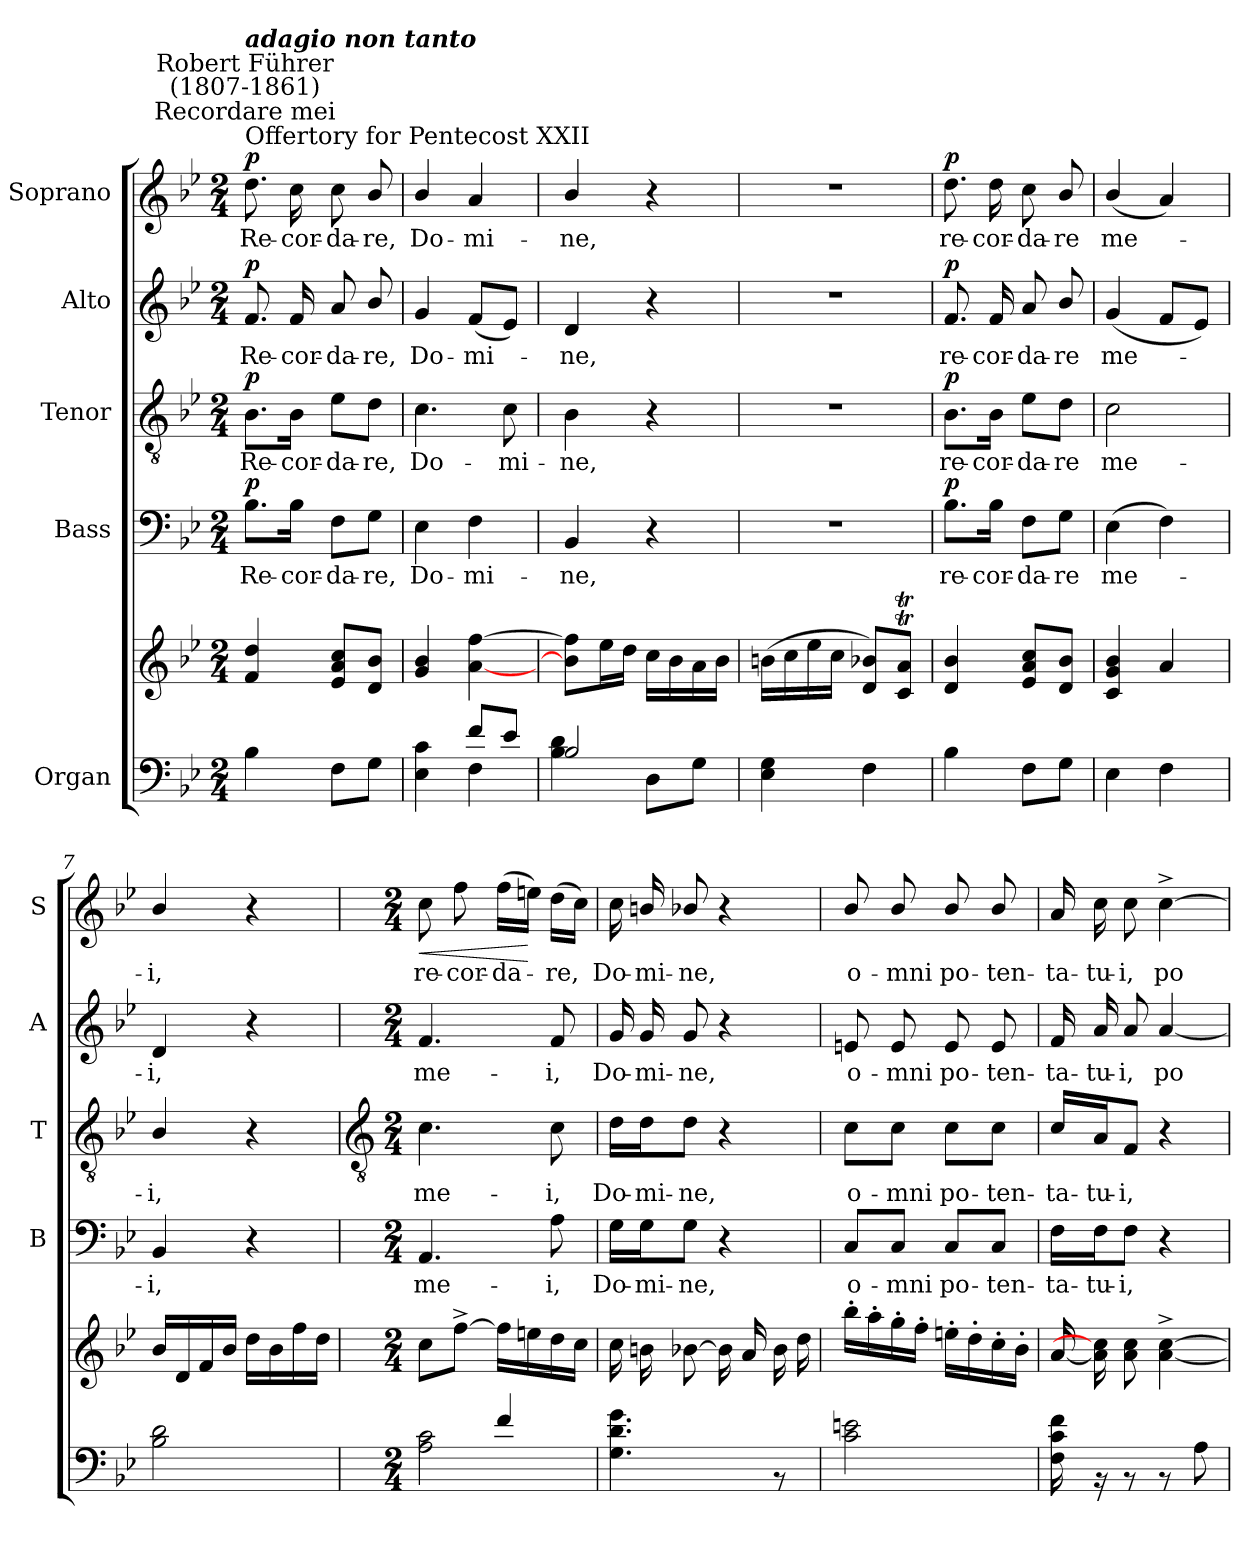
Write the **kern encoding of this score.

**kern	**kern	**kern	**text	**dynam	**kern	**text	**dynam	**kern	**text	**dynam	**kern	**text	**dynam
*part5	*part5	*part4	*part4	*part4	*part3	*part3	*part3	*part2	*part2	*part2	*part1	*part1	*part1
*staff6	*staff5	*staff4	*staff4	*staff4	*staff3	*staff3	*staff3	*staff2	*staff2	*staff2	*staff1	*staff1	*staff1
*I"Organ	*	*I"Bass	*	*	*I"Tenor	*	*	*I"Alto	*	*	*I"Soprano	*	*
*	*	*I'B	*	*	*I'T	*	*	*I'A	*	*	*I'S	*	*
*clefF4	*clefG2	*clefF4	*	*	*clefGv2	*	*	*clefG2	*	*	*clefG2	*	*
*k[b-e-]	*k[b-e-]	*k[b-e-]	*	*	*k[b-e-]	*	*	*k[b-e-]	*	*	*k[b-e-]	*	*
*B-:	*B-:	*B-:	*	*	*B-:	*	*	*B-:	*	*	*B-:	*	*
*M2/4	*M2/4	*M2/4	*	*	*M2/4	*	*	*M2/4	*	*	*M2/4	*	*
=1	=1	=1	=1	=1	=1	=1	=1	=1	=1	=1	=1	=1	=1
*^	*	*	*	*	*	*	*	*	*	*	*	*	*
!	!	!	!	!	!	!	!	!	!	!	!	!LO:TX:a:t=Offertory for Pentecost XXII	!	!
!	!	!	!	!	!	!	!	!	!	!	!	!LO:TX:a:cj:t=Recordare mei	!	!
!	!	!	!	!	!	!	!	!	!	!	!	!LO:TX:a:cj:t=Robert Führer\n(1807-1861)	!	!
!	!	!	!	!	!	!	!	!	!	!	!	!LO:TX:a:Bi:t=adagio non tanto	!	!
!	!	!	!	!LO:LY:b	!LO:DY:b	!	!LO:LY:b	!LO:DY:b	!	!LO:LY:b	!LO:DY:b	!	!LO:LY:b	!LO:DY:b
2ryy	4B-\	4f 4dd	8.B-\L	Re-	p	8.B-\L	Re-	p	8.f	Re-	p	8.dd	Re-	p
!	!	!	!	!LO:LY:b	!	!	!LO:LY:b	!	!	!LO:LY:b	!	!	!LO:LY:b	!
.	.	.	16B-\Jk	-cor-	.	16B-\Jk	-cor-	.	16f	-cor-	.	16cc	-cor-	.
!	!	!	!	!LO:LY:b	!	!	!LO:LY:b	!	!	!LO:LY:b	!	!	!LO:LY:b	!
.	8F\L	8e- 8a 8ccL	8F\L	-da-	.	8e-\L	-da-	.	8a	-da-	.	8cc	-da-	.
!	!	!	!	!LO:LY:b	!	!	!LO:LY:b	!	!	!LO:LY:b	!	!	!LO:LY:b	!
.	8G\J	8d 8b-J	8G\J	-re,	.	8d\J	-re,	.	8b-/	-re,	.	8b-/	-re,	.
=2	=2	=2	=2	=2	=2	=2	=2	=2	=2	=2	=2	=2	=2	=2
!	!	!	!	!LO:LY:b	!	!	!LO:LY:b	!	!	!LO:LY:b	!	!	!LO:LY:b	!
4ryy	4E-\ 4c\	4g 4b-	4E-	Do-	.	4.c	Do-	.	4g	Do-	.	4b-/	Do-	.
!	!	!	!	!LO:LY:b	!	!	!	!	!	!LO:LY:b	!	!	!LO:LY:b	!
8f/L	4F\	[4a [4ff	4F	-mi-	.	.	.	.	(<8fL	-mi-	.	4a	-mi-	.
!	!	!	!	!	!	!	!LO:LY:b	!	!	!	!	!	!	!
8e-/J	.	.	.	.	.	8c	-mi-	.	8e-J)	.	.	.	.	.
=3	=3	=3	=3	=3	=3	=3	=3	=3	=3	=3	=3	=3	=3	=3
!	!	!	!	!LO:LY:b	!	!	!LO:LY:b	!	!	!LO:LY:b	!	!	!LO:LY:b	!
2B-/	4B-\ 4d\	8b-] 8ff]L	4BB-	-ne,	.	4B-	-ne,	.	4d	ne,	.	4b-/	-ne,	.
.	.	16ee-L	.	.	.	.	.	.	.	.	.	.	.	.
.	.	16ddJJ	.	.	.	.	.	.	.	.	.	.	.	.
.	8D\L	16ccLL	4r	.	.	4r	.	.	4r	.	.	4r	.	.
.	.	16b-	.	.	.	.	.	.	.	.	.	.	.	.
.	8G\J	16a	.	.	.	.	.	.	.	.	.	.	.	.
.	.	16b-JJ	.	.	.	.	.	.	.	.	.	.	.	.
=4	=4	=4	=4	=4	=4	=4	=4	=4	=4	=4	=4	=4	=4	=4
!LO:N:vis=1	!	!	!LO:N:vis=1	!	!	!LO:N:vis=1	!	!	!LO:N:vis=1	!	!	!LO:N:vis=1	!	!
2ryy	4E-\ 4G\	(>16bnLL	2r	.	.	2r	.	.	2r	.	.	2r	.	.
.	.	16cc	.	.	.	.	.	.	.	.	.	.	.	.
.	.	16ee-	.	.	.	.	.	.	.	.	.	.	.	.
.	.	16ccJJ	.	.	.	.	.	.	.	.	.	.	.	.
.	4F\	8d 8b-XL)	.	.	.	.	.	.	.	.	.	.	.	.
.	.	8cT 8aTJ	.	.	.	.	.	.	.	.	.	.	.	.
=5	=5	=5	=5	=5	=5	=5	=5	=5	=5	=5	=5	=5	=5	=5
!	!	!	!	!LO:LY:b	!LO:DY:b	!	!LO:LY:b	!LO:DY:b	!	!LO:LY:b	!LO:DY:b	!	!LO:LY:b	!LO:DY:b
4ryy	4B-\	4d 4b-	8.B-\L	re-	p	8.B-\L	re-	p	8.f	re-	p	8.dd	re-	p
!	!	!	!	!LO:LY:b	!	!	!LO:LY:b	!	!	!LO:LY:b	!	!	!LO:LY:b	!
.	.	.	16B-\Jk	-cor-	.	16B-\Jk	-cor-	.	16f	-cor-	.	16dd	-cor-	.
!	!	!	!	!LO:LY:b	!	!	!LO:LY:b	!	!	!LO:LY:b	!	!	!LO:LY:b	!
4ryy	8F\L	8e- 8a 8ccL	8F\L	-da-	.	8e-\L	-da-	.	8a	-da-	.	8cc	-da-	.
!	!	!	!	!LO:LY:b	!	!	!LO:LY:b	!	!	!LO:LY:b	!	!	!LO:LY:b	!
.	8G\J	8d 8b-J	8G\J	-re	.	8d\J	-re	.	8b-/	-re	.	8b-/	-re	.
=6	=6	=6	=6	=6	=6	=6	=6	=6	=6	=6	=6	=6	=6	=6
!	!	!	!	!LO:LY:b	!	!	!LO:LY:b	!	!	!LO:LY:b	!	!	!LO:LY:b	!
2ryy	4E-\	4c/ 4g/ 4b-/	(>4E-	me-	.	2c	me-	.	(<4g	me-	.	(<4b-/	me-	.
.	4F\	4a	4F)	.	.	.	.	.	8fL	.	.	4a)	.	.
.	.	.	.	.	.	.	.	.	8e-J)	.	.	.	.	.
=7	=7	=7	=7	=7	=7	=7	=7	=7	=7	=7	=7	=7	=7	=7
!	!	!	!	!LO:LY:b	!	!	!LO:LY:b	!	!	!LO:LY:b	!	!	!LO:LY:b	!
2ryy	2B-\ 2d\	16b-LL	4BB-	i,	.	4B-/	-i,	.	4d	i,	.	4b-/	i,	.
.	.	16d	.	.	.	.	.	.	.	.	.	.	.	.
.	.	16f	.	.	.	.	.	.	.	.	.	.	.	.
.	.	16b-JJ	.	.	.	.	.	.	.	.	.	.	.	.
.	.	16ddLL	4r	.	.	4r	.	.	4r	.	.	4r	.	.
.	.	16b-	.	.	.	.	.	.	.	.	.	.	.	.
.	.	16ff	.	.	.	.	.	.	.	.	.	.	.	.
.	.	16ddJJ	.	.	.	.	.	.	.	.	.	.	.	.
!!LO:LB:g=z
=8	=8	=8	=8	=8	=8	=8	=8	=8	=8	=8	=8	=8	=8	=8
*	*	*	*	*	*	*clefGv2	*	*	*	*	*	*	*	*
*M2/4	*	*M2/4	*M2/4	*	*	*M2/4	*	*	*M2/4	*	*	*M2/4	*	*
!	!	!	!	!LO:LY:b	!	!	!LO:LY:b	!	!	!LO:LY:b	!	!	!LO:LY:b	!LO:HP:b
4ryy	2A\ 2c\	8ccL	4.AA	me-	.	4.c	me-	.	4.f	me-	.	8cc	re-	<
!	!	!	!	!	!	!	!	!	!	!	!	!	!LO:LY:b	!
.	.	[8ff^J	.	.	.	.	.	.	.	.	.	8ff	-cor-	.
!	!	!	!	!	!	!	!	!	!	!	!	!	!LO:LY:b	!
4f/	.	16ffLL]	.	.	.	.	.	.	.	.	.	(>16ffLL	-da-	.
.	.	16een	.	.	.	.	.	.	.	.	.	16eenJJ)	.	[
!	!	!	!	!LO:LY:b	!	!	!LO:LY:b	!	!	!LO:LY:b	!	!	!LO:LY:b	!
.	.	16dd	8A	-i,	.	8c	-i,	.	8f	-i,	.	(>16ddLL	re,	.
.	.	16ccJJ	.	.	.	.	.	.	.	.	.	16ccJJ)	.	.
=9	=9	=9	=9	=9	=9	=9	=9	=9	=9	=9	=9	=9	=9	=9
!LO:N:vis=1	!	!	!	!LO:LY:b	!	!	!LO:LY:b	!	!	!LO:LY:b	!	!	!LO:LY:b	!
2ryy	4.G\ 4.d\ 4.g\	16ccLL	16G\LL	Do-	.	16d\LL	Do-	.	16g	Do-	.	16cc	Do-	.
!	!	!	!	!LO:LY:b	!	!	!LO:LY:b	!	!	!LO:LY:b	!	!	!LO:LY:b	!
.	.	16bn	16G\J	-mi-	.	16d\J	-mi-	.	16g	-mi-	.	16bn/	-mi-	.
!	!	!	!	!LO:LY:b	!	!	!LO:LY:b	!	!	!LO:LY:b	!	!	!LO:LY:b	!
.	.	[8b-XJ	8G\J	-ne,	.	8d\J	-ne,	.	8g	-ne,	.	8b-X/	-ne,	.
.	.	16b-LL]	4r	.	.	4r	.	.	4r	.	.	4r	.	.
.	.	16a	.	.	.	.	.	.	.	.	.	.	.	.
.	8r	16b-	.	.	.	.	.	.	.	.	.	.	.	.
.	.	16ddJJ	.	.	.	.	.	.	.	.	.	.	.	.
=10	=10	=10	=10	=10	=10	=10	=10	=10	=10	=10	=10	=10	=10	=10
!LO:N:vis=1	!	!	!	!LO:LY:b	!	!	!LO:LY:b	!	!	!LO:LY:b	!	!	!LO:LY:b	!
2ryy	2c\ 2en\	16bb-'LL	8C/L	o-	.	8c\L	o-	.	8en	o-	.	8b-/	o-	.
.	.	16aa'	.	.	.	.	.	.	.	.	.	.	.	.
!	!	!	!	!LO:LY:b	!	!	!LO:LY:b	!	!	!LO:LY:b	!	!	!LO:LY:b	!
.	.	16gg'	8C/J	-mni	.	8c\J	-mni	.	8e	-mni	.	8b-/	-mni	.
.	.	16ff'JJ	.	.	.	.	.	.	.	.	.	.	.	.
!	!	!	!	!LO:LY:b	!	!	!LO:LY:b	!	!	!LO:LY:b	!	!	!LO:LY:b	!
.	.	16een'LL	8C/L	po-	.	8c\L	po-	.	8e	po-	.	8b-/	po-	.
.	.	16dd'	.	.	.	.	.	.	.	.	.	.	.	.
!	!	!	!	!LO:LY:b	!	!	!LO:LY:b	!	!	!LO:LY:b	!	!	!LO:LY:b	!
.	.	16cc'	8C/J	-ten-	.	8c\J	-ten-	.	8e	-ten-	.	8b-/	-ten-	.
.	.	16b-'JJ	.	.	.	.	.	.	.	.	.	.	.	.
=11	=11	=11	=11	=11	=11	=11	=11	=11	=11	=11	=11	=11	=11	=11
!LO:N:vis=1	!	!	!	!LO:LY:b	!	!	!LO:LY:b	!	!	!LO:LY:b	!	!	!LO:LY:b	!
2ryy	16F\ 16c\ 16f\	[16aLL	16F\LL	-ta-	.	16c/LL	-ta-	.	16f	-ta-	.	16a	-ta-	.
!	!	!	!	!LO:LY:b	!	!	!LO:LY:b	!	!	!LO:LY:b	!	!	!LO:LY:b	!
.	16r	16a] 16cc]	16F\J	-tu-	.	16A/J	-tu-	.	16a	-tu-	.	16cc	-tu-	.
!	!	!	!	!LO:LY:b	!	!	!LO:LY:b	!	!	!LO:LY:b	!	!	!LO:LY:b	!
.	8r	8a 8ccJ	8F\J	-i,	.	8F/J	-i,	.	8a	-i,	.	8cc	-i,	.
!	!	!	!	!	!	!	!	!	!	!LO:LY:b	!	!	!LO:LY:b	!
.	8r	[4a^ [4cc^	4r	.	.	4r	.	.	[4a	po-	.	[4cc^	po-	.
.	8A\	.	.	.	.	.	.	.	.	.	.	.	.	.
*v	*v	*	*	*	*	*	*	*	*	*	*	*	*	*
=	=	=	=	=	=	=	=	=	=	=	=	=	=
*-	*-	*-	*-	*-	*-	*-	*-	*-	*-	*-	*-	*-	*-
